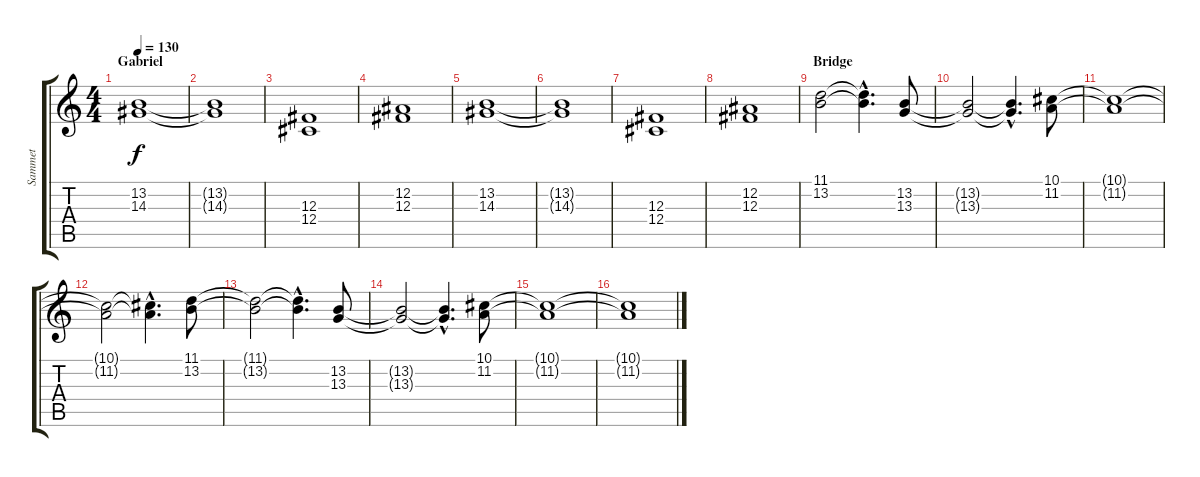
\track ("Sammet" "Sammet") {instrument stringensemble1}
\staff {score tabs}
\tuning (Eb4 Bb3 Gb3 Db3 Ab2 Eb2) {hide}
\ts (4 4)
\section ("" "Gabriel")
\tempo 130
\clef g2
\ks c
(13.2 14.3).1{dy f} |
(13.2{t} 14.3{t}).1 |
(12.3 12.4).1 |
(12.2 12.3).1 |
(13.2 14.3).1 |
(13.2{t} 14.3{t}).1 |
(12.3 12.4).1 |
(12.2 12.3).1 |
\section ("" "Bridge")
(11.1 13.2).2 (11.1{hac t} 13.2{hac t}).4{d} (13.2 13.3).8 |
(13.2{t} 13.3{t}).2 (13.2{hac t} 13.3{hac t}).4{d} (10.1 11.2).8 |
(10.1{t} 11.2{t}).1 |
(10.1{t} 11.2{t}).2 (10.1{hac t} 11.2{hac t}).4{d} (11.1 13.2).8 |
(11.1{t} 13.2{t}).2 (11.1{hac t} 13.2{hac t}).4{d} (13.2 13.3).8 |
(13.2{t} 13.3{t}).2 (13.2{hac t} 13.3{hac t}).4{d} (10.1 11.2).8 |
(10.1{t} 11.2{t}).1 |
(10.1{t} 11.2{t}).1
